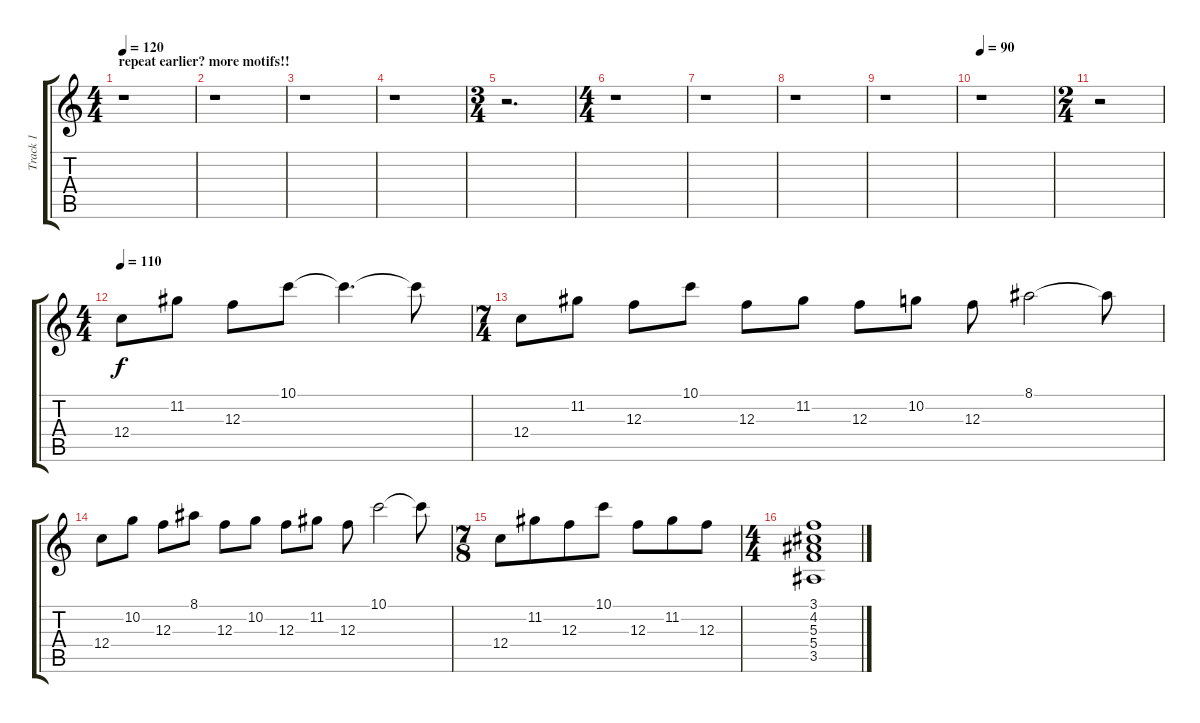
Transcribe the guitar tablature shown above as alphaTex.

\track ("Track 1" "Track 1") {instrument acousticguitarnylon}
\staff {score tabs}
\tuning (D4 A3 F3 C3 G2 C2) {hide}
\ts (4 4)
\section ("" "repeat earlier? more motifs!!")
\tempo 120
\clef g2
\ks c
r.1{dy f} |
r.1 |
r.1 |
r.1 |
\ts (3 4)
r.2{d} |
\ts (4 4)
r.1 |
r.1 |
r.1 |
r.1 |
\tempo 90
r.1 |
\ts (2 4)
r.2 |
\ts (4 4)
\tempo 110
12.4.8 11.2.8 12.3.8 10.1.8 10.1{t}.4{d} 10.1{t}.8 |
\ts (7 4)
12.4.8 11.2.8 12.3.8 10.1.8 12.3.8 11.2.8 12.3.8 10.2.8 12.3.8 8.1.2 8.1{t}.8 |
12.4.8 10.2.8 12.3.8 8.1.8 12.3.8 10.2.8 12.3.8 11.2.8 12.3.8 10.1.2 10.1{t}.8 |
\ts (7 8)
12.4.8 11.2.8 12.3.8 10.1.8 12.3.8 11.2.8 12.3.8 |
\ts (4 4)
(3.1 4.2 5.3 5.4 3.5).1
